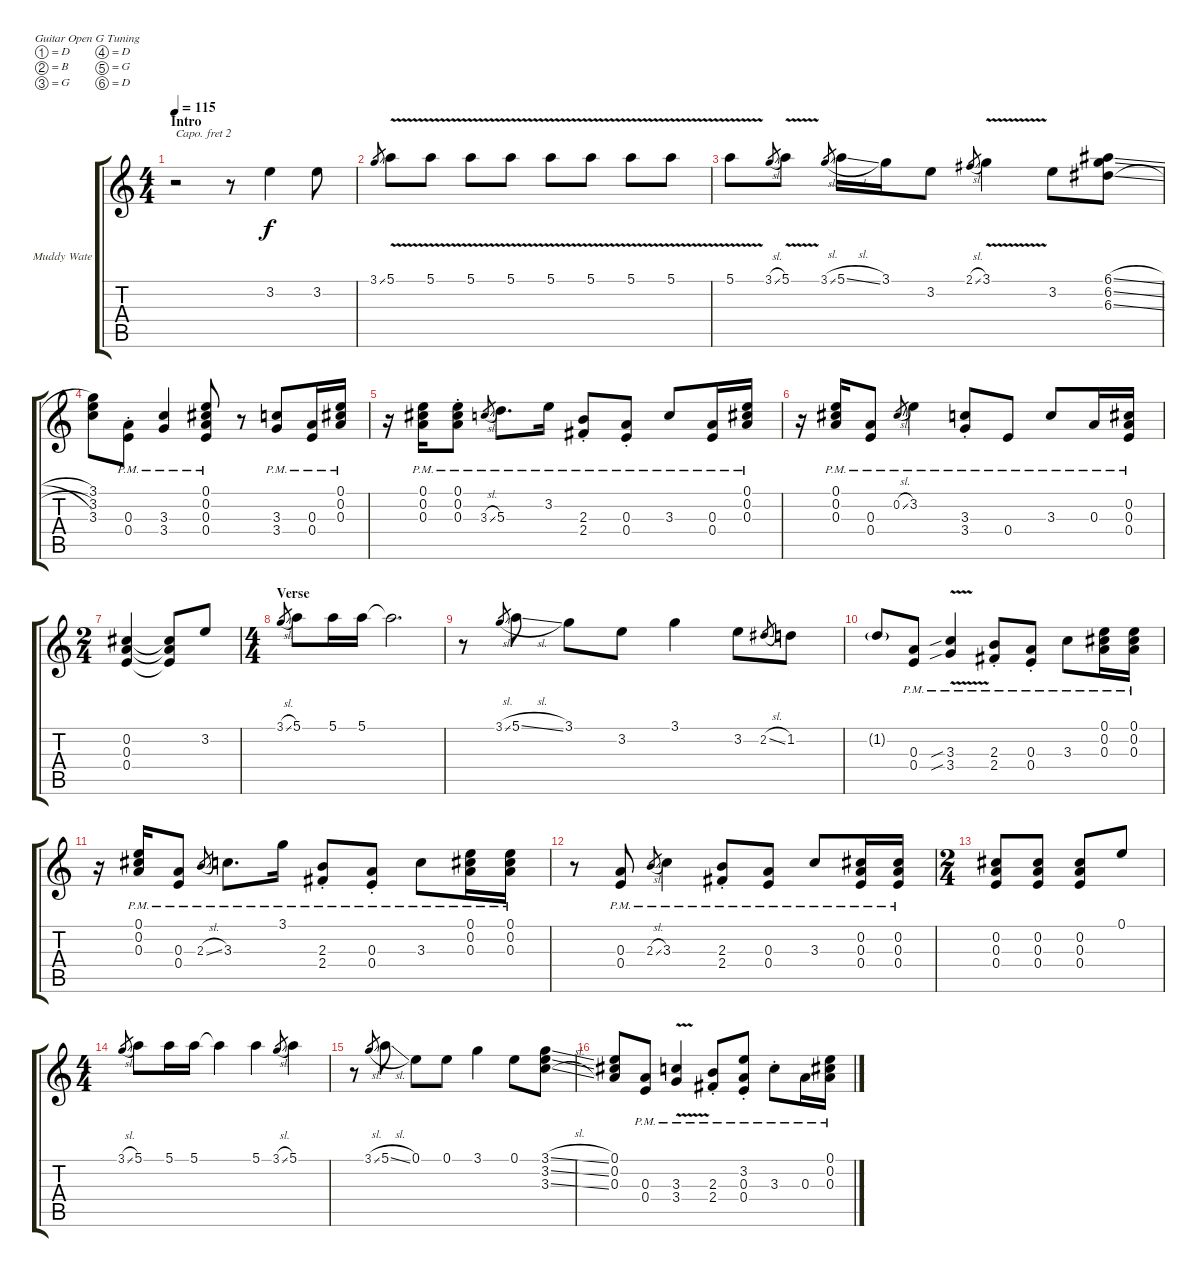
\defaultSystemsLayout 4
\bracketExtendMode groupsimilarinstruments
\firstSystemTrackNameOrientation horizontal
\otherSystemsTrackNameOrientation horizontal
\track ("Muddy Waters" "Muddy Wate") {instrument acousticguitarsteel}
\staff {score tabs}
\capo 2
\tuning (D4 B3 G3 D3 G2 D2)
\ts (4 4)
\section ("" "Intro")
\tempo 115
\clef g2
\ks c
r.2{dy f instrument acousticguitarsteel} r.8 3.2.4 3.2.8 |
3.1{ss}.8{gr} 5.1{v}.8 5.1{v}.8 5.1{v}.8 5.1{v}.8 5.1{v}.8 5.1{v}.8 5.1{v}.8 5.1{v}.8 |
5.1{v}.8 3.1{sl}.8{gr} 5.1{v}.8 3.1{sl}.8{gr} 5.1{sl}.16 3.1.16 3.2.8 2.1{sl}.8{gr} 3.1{v}.4 3.2.8 (6.1{sl} 6.2{sl} 6.3{sl}).8 |
(3.1 3.2 3.3).8 (0.3{pm} 0.4{st}).8 (3.4 3.3{pm}).4 (0.1 0.2 0.3{pm} 0.4).8 r.8 (3.4 3.3{pm}).8 (0.3{pm} 0.4).16 (0.3{pm} 0.2 0.1).16 |
r.16 (0.3{pm} 0.2 0.1).16 (0.1 0.2 0.3{pm st}).8 3.3{sl pm}.8{gr} 5.3{pm}.8{d} 3.2{pm}.16 (2.3{pm} 2.4{st}).8 (0.4 0.3{pm st}).8 3.3{pm}.8 (0.3{pm} 0.4).16 (0.3{pm} 0.2 0.1).16 |
r.16 (0.1 0.2 0.3{pm}).16 (0.3{pm} 0.4).8 0.2{sl pm}.8{gr} 3.2{pm}.4 (3.3{pm} 3.4{st}).8 0.4{pm}.8 3.3{pm}.8 0.3{pm}.16 (0.3 0.2 0.4{pm}).16 |
\ts (2 4)
(0.2 0.3 0.4).4 (0.4{t} 0.3{t} 0.2{t}).8 3.2.8 |
\ts (4 4)
\section ("" "Verse")
3.1{sl}.8{gr} 5.1.8 5.1.16 5.1.16 5.1{t}.2{d} |
r.8 3.1{sl}.8{gr} 5.1{sl}.8 3.1.8 3.2.8 3.1.4 3.2.8 2.2{sl}.8{gr} 1.2.8 |
1.2{g}.8 (0.3{pm} 0.4).8 (3.4{v sib} 3.3{v sib pm}).4 (2.4 2.3{pm st}).8 (0.3{pm} 0.4{st}).8 3.3{pm}.8 (0.3{pm} 0.2 0.1).16 (0.1 0.2 0.3{pm}).16 |
r.16 (0.3{pm} 0.2 0.1).16 (0.3{pm} 0.4).8 2.3{sl pm}.8{gr} 3.3{pm}.8{d} 3.1{pm}.16 (2.3{pm} 2.4{st}).8 (0.4 0.3{pm st}).8 3.3{pm}.8 (0.3{pm} 0.2 0.1).16 (0.1 0.2 0.3{pm}).16 |
r.8 (0.3{pm} 0.4).8 2.3{sl pm}.8{gr} 3.3{pm}.4 (2.3{pm} 2.4{st}).8 (0.4 0.3{pm}).8 3.3{pm}.8 (0.2 0.3{pm} 0.4).16 (0.4 0.3{pm} 0.2).16 |
\ts (2 4)
(0.2 0.3 0.4).8 (0.4 0.3 0.2).8 (0.2 0.3 0.4).8 0.1.8 |
\ts (4 4)
3.1{sl}.8{gr} 5.1.8 5.1.16 5.1.16 5.1{t}.4 5.1.4 3.1{sl}.8{gr} 5.1.4 |
r.8 3.1{sl}.8{gr} 5.1{sl}.8 0.1.8 0.1.8 3.1.4 0.1.8 (3.1{sl} 3.2{sl} 3.3{sl}).8 |
(0.1 0.2 0.3).8 (0.3 0.4{pm}).8 (3.3{v} 3.4{pm}).4 (2.3{st} 2.4{pm}).8 (3.2 0.3 0.4{pm st}).8 3.3{pm st}.8 0.3{pm}.16 (0.3{pm} 0.2 0.1).16
